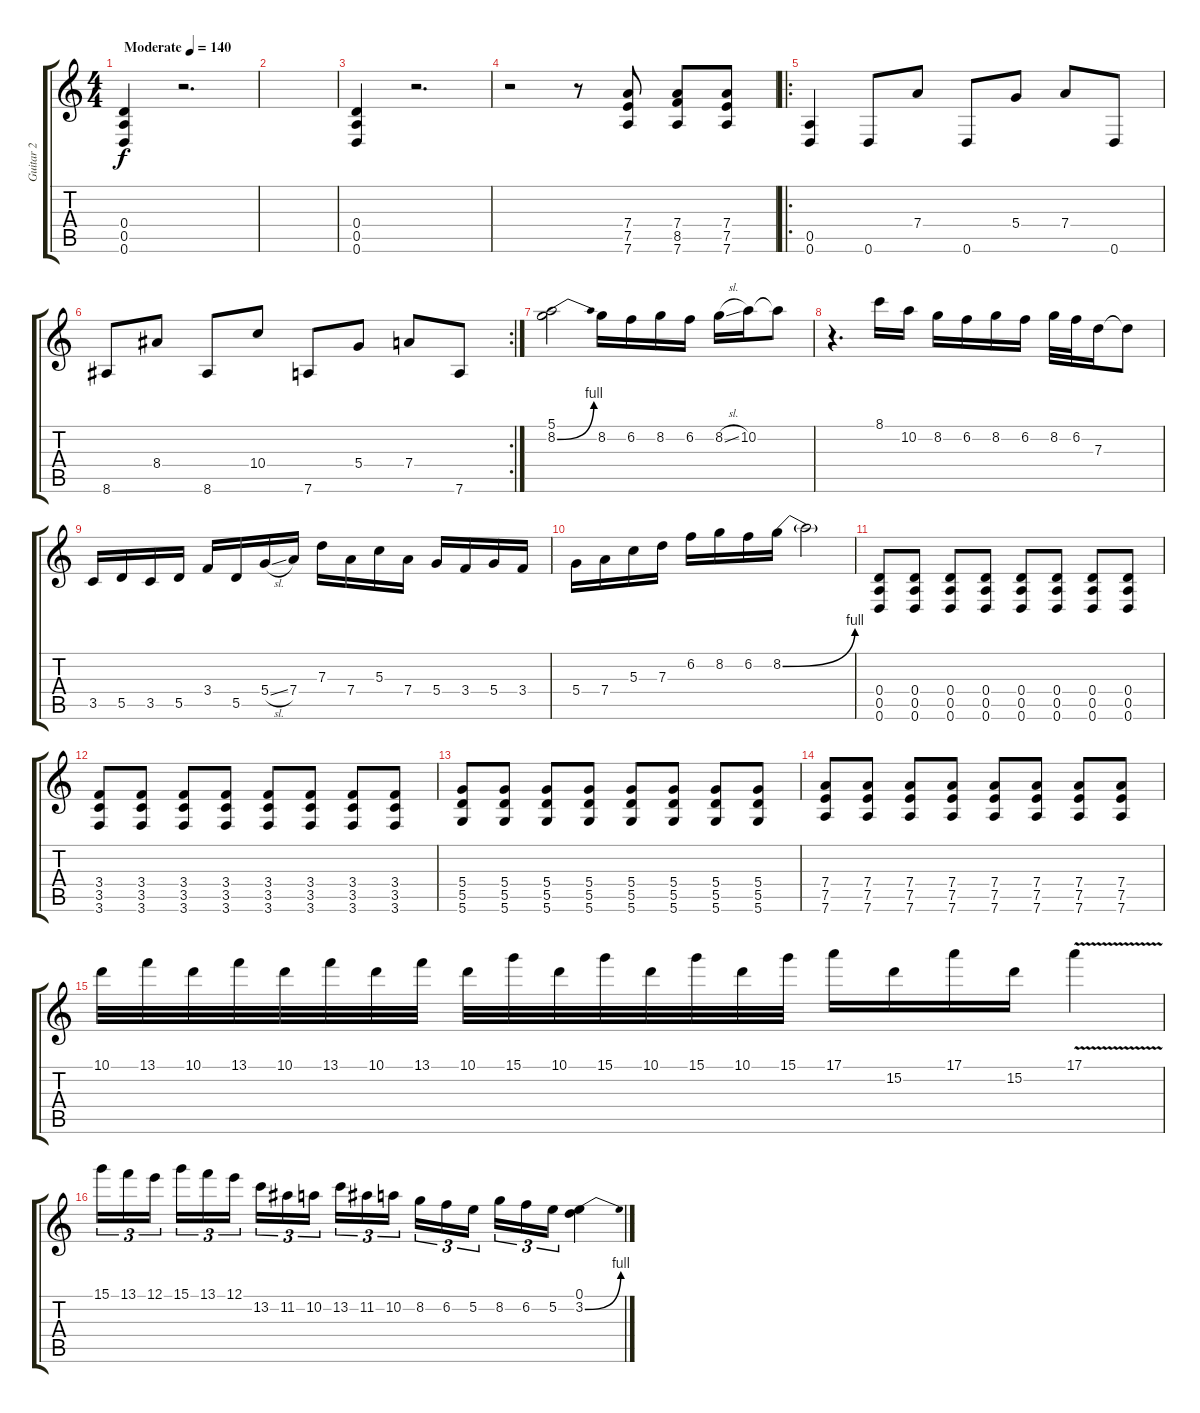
\track ("Guitar 2" "Guitar 2") {instrument distortionguitar}
\staff {score tabs}
\tuning (E4 B3 G3 D3 A2 D2) {hide}
\ts (4 4)
\tempo (140 "Moderate")
\clef g2
\ks c
(0.4 0.5 0.6).4{dy f instrument distortionguitar} r.2{d} |
|
(0.4 0.5 0.6).4 r.2{d} |
r.2 r.8 (7.4 7.5 7.6).8 (7.4 8.5 7.6).8 (7.4 7.5 7.6).8 |
\ro
(0.5 0.6).4 0.6.8 7.4.8 0.6.8 5.4.8 7.4.8 0.6.8 |
\rc 2
8.6.8 8.4.8 8.6.8 10.4.8 7.6.8 5.4.8 7.4.8 7.6.8 |
(5.1 8.2{be (bend 0 0 60 4)}).2 8.2.16 6.2.16 8.2.16 6.2.16 8.2{sl}.16 10.2.16 10.2{t}.8 |
r.4{d} 8.1.16 10.2.16 8.2.16 6.2.16 8.2.16 6.2.16 8.2.32 6.2.32 7.3.16 7.3{t}.8 |
3.5.16 5.5.16 3.5.16 5.5.16 3.4.16 5.5.16 5.4{sl}.16 7.4.16 7.3.16 7.4.16 5.3.16 7.4.16 5.4.16 3.4.16 5.4.16 3.4.16 |
5.4.16 7.4.16 5.3.16 7.3.16 6.2.16 8.2.16 6.2.16 8.2{be (bend 0 0 60 4)}.16 8.2{t}.2 |
(0.4 0.5 0.6).8 (0.4 0.5 0.6).8 (0.4 0.5 0.6).8 (0.4 0.5 0.6).8 (0.4 0.5 0.6).8 (0.4 0.5 0.6).8 (0.4 0.5 0.6).8 (0.4 0.5 0.6).8 |
(3.4 3.5 3.6).8 (3.4 3.5 3.6).8 (3.4 3.5 3.6).8 (3.4 3.5 3.6).8 (3.4 3.5 3.6).8 (3.4 3.5 3.6).8 (3.4 3.5 3.6).8 (3.4 3.5 3.6).8 |
(5.4 5.5 5.6).8 (5.4 5.5 5.6).8 (5.4 5.5 5.6).8 (5.4 5.5 5.6).8 (5.4 5.5 5.6).8 (5.4 5.5 5.6).8 (5.4 5.5 5.6).8 (5.4 5.5 5.6).8 |
(7.4 7.5 7.6).8 (7.4 7.5 7.6).8 (7.4 7.5 7.6).8 (7.4 7.5 7.6).8 (7.4 7.5 7.6).8 (7.4 7.5 7.6).8 (7.4 7.5 7.6).8 (7.4 7.5 7.6).8 |
10.1.32 13.1.32 10.1.32 13.1.32 10.1.32 13.1.32 10.1.32 13.1.32 10.1.32 15.1.32 10.1.32 15.1.32 10.1.32 15.1.32 10.1.32 15.1.32 17.1.16 15.2.16 17.1.16 15.2.16 17.1{v}.4 |
15.1.16{tu (3 2)} 13.1.16{tu (3 2)} 12.1.16{tu (3 2) beam splitsecondary} 15.1.16{tu (3 2)} 13.1.16{tu (3 2)} 12.1.16{tu (3 2)} 13.2.16{tu (3 2)} 11.2.16{tu (3 2)} 10.2.16{tu (3 2) beam splitsecondary} 13.2.16{tu (3 2)} 11.2.16{tu (3 2)} 10.2.16{tu (3 2)} 8.2.16{tu (3 2)} 6.2.16{tu (3 2)} 5.2.16{tu (3 2) beam splitsecondary} 8.2.16{tu (3 2)} 6.2.16{tu (3 2)} 5.2.16{tu (3 2)} (0.1 3.2{be (bend 0 0 60 4)}).4
